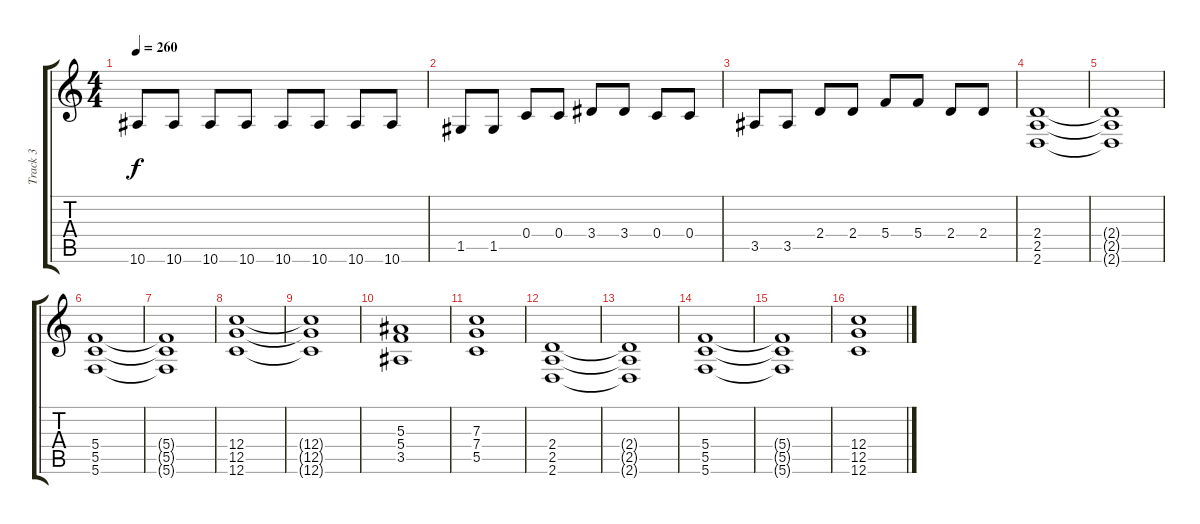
\track ("Track 3" "Track 3") {instrument distortionguitar}
\staff {score tabs}
\tuning (D4 A3 F3 C3 G2 C2) {hide}
\ts (4 4)
\tempo 260
\clef g2
\ks c
10.6.8{dy f} 10.6.8 10.6.8 10.6.8 10.6.8 10.6.8 10.6.8 10.6.8 |
1.5.8 1.5.8 0.4.8 0.4.8 3.4.8 3.4.8 0.4.8 0.4.8 |
3.5.8 3.5.8 2.4.8 2.4.8 5.4.8 5.4.8 2.4.8 2.4.8 |
(2.4 2.5 2.6).1 |
(2.4{t} 2.5{t} 2.6{t}).1 |
(5.4 5.5 5.6).1 |
(5.4{t} 5.5{t} 5.6{t}).1 |
(12.4 12.5 12.6).1 |
(12.4{t} 12.5{t} 12.6{t}).1 |
(5.3 5.4 3.5).1 |
(7.3 7.4 5.5).1 |
(2.4 2.5 2.6).1 |
(2.4{t} 2.5{t} 2.6{t}).1 |
(5.4 5.5 5.6).1 |
(5.4{t} 5.5{t} 5.6{t}).1 |
(12.4 12.5 12.6).1
